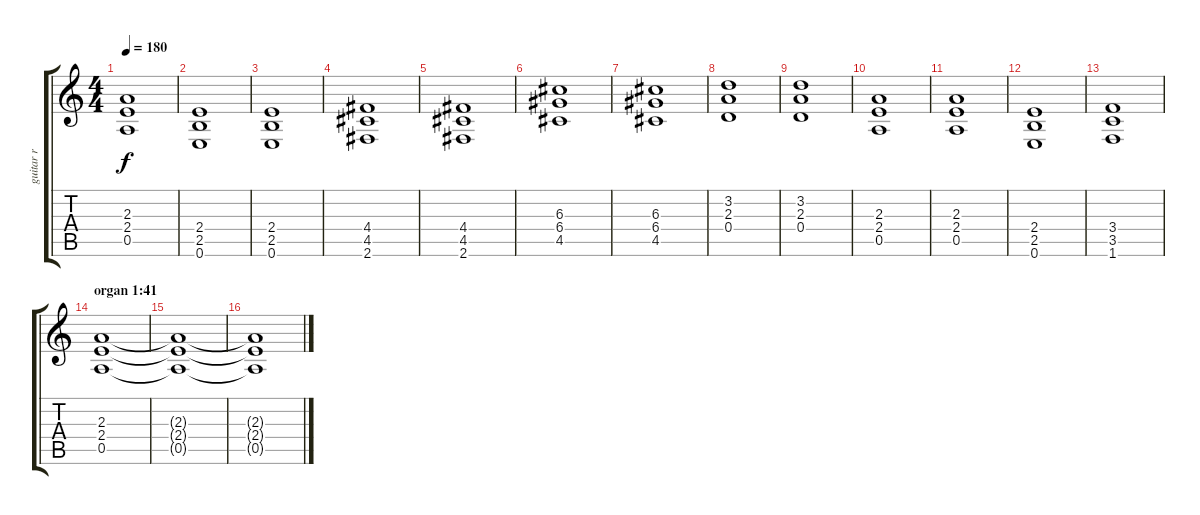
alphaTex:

\track ("guitar r" "guitar r") {instrument distortionguitar}
\staff {score tabs}
\tuning (E4 B3 G3 D3 A2 E2) {hide}
\ts (4 4)
\tempo 180
\clef g2
\ks c
(2.3 2.4 0.5).1{dy f} |
(2.4 2.5 0.6).1 |
(2.4 2.5 0.6).1 |
(4.4 4.5 2.6).1 |
(4.4 4.5 2.6).1 |
(6.3 6.4 4.5).1 |
(6.3 6.4 4.5).1 |
(3.2 2.3 0.4).1 |
(3.2 2.3 0.4).1 |
(2.3 2.4 0.5).1 |
(2.3 2.4 0.5).1 |
(2.4 2.5 0.6).1 |
(3.4 3.5 1.6).1 |
\section ("" "organ 1:41")
(2.3 2.4 0.5).1{volume 8} |
(2.3{t} 2.4{t} 0.5{t}).1 |
(2.3{t} 2.4{t} 0.5{t}).1
